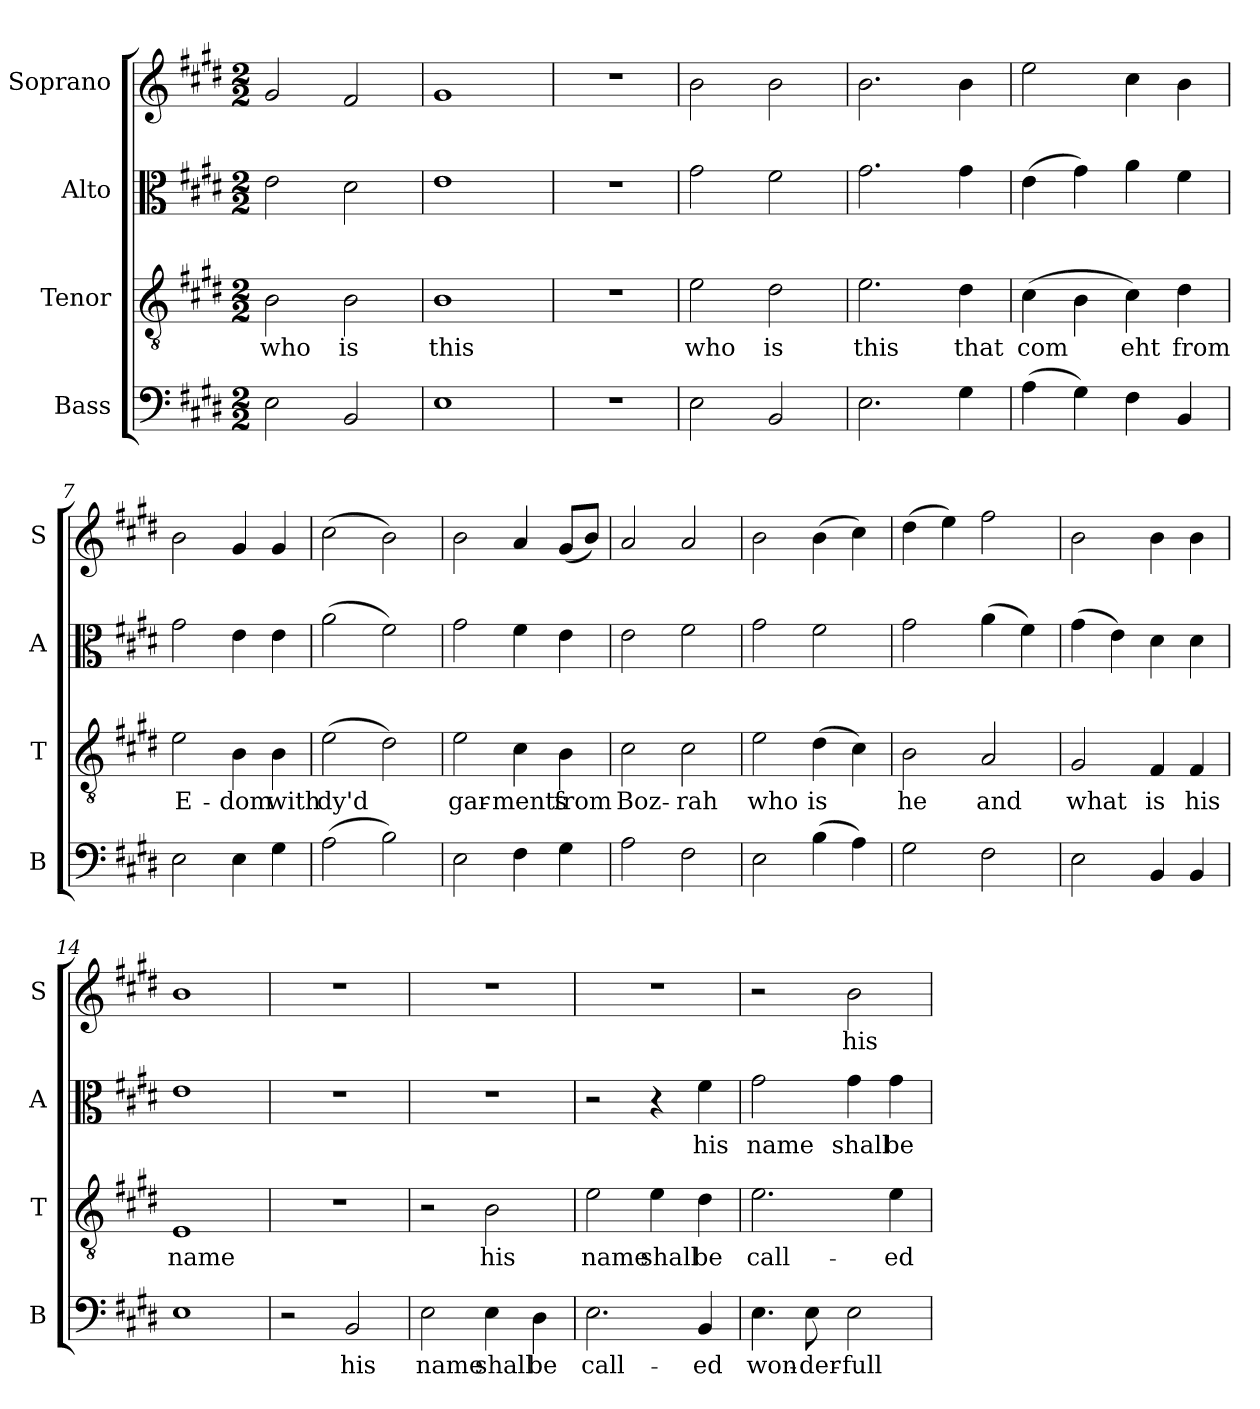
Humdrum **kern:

**kern	**text	**kern	**text	**kern	**text	**kern	**text
*part4	*part4	*part3	*part3	*part2	*part2	*part1	*part1
*staff4	*staff4	*staff3	*staff3	*staff2	*staff2	*staff1	*staff1
*I"Bass	*	*I"Tenor	*	*I"Alto	*	*I"Soprano	*
*I'B	*	*I'T	*	*I'A	*	*I'S	*
*clefF4	*	*clefGv2	*	*clefC3	*	*clefG2	*
*k[f#c#g#d#]	*	*k[f#c#g#d#]	*	*k[f#c#g#d#]	*	*k[f#c#g#d#]	*
*E:	*	*E:	*	*E:	*	*E:	*
*M2/2	*	*M2/2	*	*M2/2	*	*M2/2	*
=1	=1	=1	=1	=1	=1	=1	=1
2E\	.	2B\	who	2e\	.	2g#/	.
2BB/	.	2B\	is	2d#\	.	2f#/	.
=2	=2	=2	=2	=2	=2	=2	=2
1E	.	1B	this	1e	.	1g#	.
=3	=3	=3	=3	=3	=3	=3	=3
1r	.	1r	.	1r	.	1r	.
=4	=4	=4	=4	=4	=4	=4	=4
2E\	.	2e\	who	2g#\	.	2b\	.
2BB/	.	2d#\	is	2f#\	.	2b\	.
=5	=5	=5	=5	=5	=5	=5	=5
2.E\	.	2.e\	this	2.g#\	.	2.b\	.
4G#\	.	4d#\	that	4g#\	.	4b\	.
=6	=6	=6	=6	=6	=6	=6	=6
(4A\	.	(4c#\	com	(4e\	.	2ee\	.
4G#\)	.	4B\	.	4g#\)	.	.	.
4F#\	.	4c#\)	eht	4a\	.	4cc#\	.
4BB/	.	4d#\	from	4f#\	.	4b\	.
=7	=7	=7	=7	=7	=7	=7	=7
2E\	.	2e\	E-	2g#\	.	2b\	.
4E\	.	4B\	-dom	4e\	.	4g#/	.
4G#\	.	4B\	with	4e\	.	4g#/	.
=8	=8	=8	=8	=8	=8	=8	=8
(2A\	.	(2e\	dy'd	(2a\	.	(2cc#\	.
2B\)	.	2d#\)	.	2f#\)	.	2b\)	.
!!LO:LB:g=z
=9	=9	=9	=9	=9	=9	=9	=9
2E\	.	2e\	gar-	2g#\	.	2b\	.
4F#\	.	4c#\	-ments	4f#\	.	4a/	.
4G#\	.	4B\	from	4e\	.	(8g#/L	.
.	.	.	.	.	.	8b/J)	.
=10	=10	=10	=10	=10	=10	=10	=10
2A\	.	2c#\	Boz-	2e\	.	2a/	.
2F#\	.	2c#\	-rah	2f#\	.	2a/	.
=11	=11	=11	=11	=11	=11	=11	=11
2E\	.	2e\	who	2g#\	.	2b\	.
(4B\	.	(4d#\	is	2f#\	.	(4b\	.
4A\)	.	4c#\)	.	.	.	4cc#\)	.
=12	=12	=12	=12	=12	=12	=12	=12
2G#\	.	2B\	he	2g#\	.	(4dd#\	.
.	.	.	.	.	.	4ee\)	.
2F#\	.	2A/	and	(4a\	.	2ff#\	.
.	.	.	.	4f#\)	.	.	.
=13	=13	=13	=13	=13	=13	=13	=13
2E\	.	2G#/	what	(4g#\	.	2b\	.
.	.	.	.	4e\)	.	.	.
4BB/	.	4F#/	is	4d#\	.	4b\	.
4BB/	.	4F#/	his	4d#\	.	4b\	.
=14	=14	=14	=14	=14	=14	=14	=14
1E	.	1E	name	1e	.	1b	.
=15	=15	=15	=15	=15	=15	=15	=15
2r	.	1r	.	1r	.	1r	.
2BB/	his	.	.	.	.	.	.
!!LO:PB:g=z
=16	=16	=16	=16	=16	=16	=16	=16
2E\	name	2r	.	1r	.	1r	.
4E\	shall	2B\	his	.	.	.	.
4D#\	be	.	.	.	.	.	.
=17	=17	=17	=17	=17	=17	=17	=17
2.E\	call-	2e\	name	2r	.	1r	.
.	.	4e\	shall	4r	.	.	.
4BB/	-ed	4d#\	be	4f#\	his	.	.
=18	=18	=18	=18	=18	=18	=18	=18
4.E\	won-	2.e\	call-	2g#\	name	2r	.
8E\	-der-	.	.	.	.	.	.
2E\	-full	.	.	4g#\	shall	2b\	his
.	.	4e\	-ed	4g#\	be	.	.
=	=	=	=	=	=	=	=
*-	*-	*-	*-	*-	*-	*-	*-
